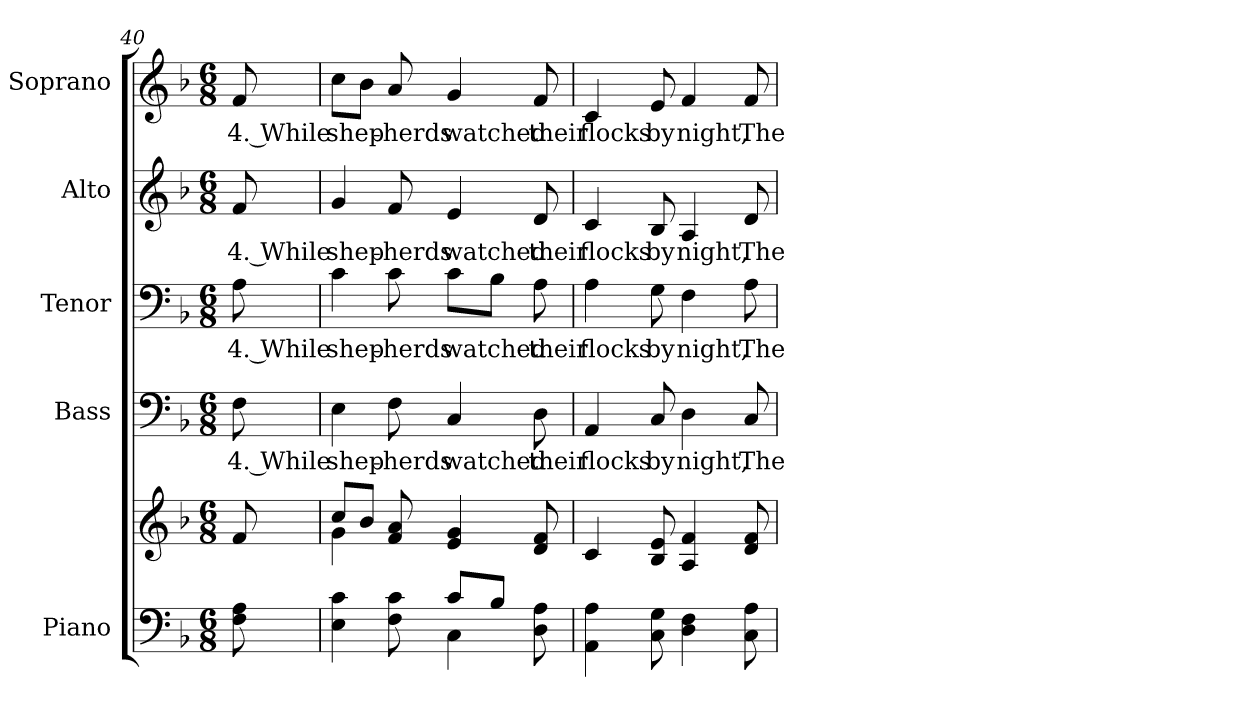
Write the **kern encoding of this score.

**kern	**kern	**kern	**text	**kern	**text	**kern	**text	**kern	**text
*part5	*part5	*part4	*part4	*part3	*part3	*part2	*part2	*part1	*part1
*staff6	*staff5	*staff4	*staff4	*staff3	*staff3	*staff2	*staff2	*staff1	*staff1
*I"Piano	*	*I"Bass	*	*I"Tenor	*	*I"Alto	*	*I"Soprano	*
*I'Pno.	*	*I'B.	*	*I'T.	*	*I'A.	*	*I'S.	*
*clefF4	*clefG2	*clefF4	*	*clefF4	*	*clefG2	*	*clefG2	*
*k[b-]	*k[b-]	*k[b-]	*	*k[b-]	*	*k[b-]	*	*k[b-]	*
*F:	*F:	*F:	*	*F:	*	*F:	*	*F:	*
*M6/8	*M6/8	*M6/8	*	*M6/8	*	*M6/8	*	*M6/8	*
=40	=40	=40	=40	=40	=40	=40	=40	=40	=40
!	!	!	!LO:LY:b:color=#000000	!	!	!	!	!	!
!	!	!	!	!	!LO:LY:b:color=#000000	!	!	!	!
!	!	!	!	!	!	!	!LO:LY:b:color=#000000	!	!
!	!	!	!	!	!	!	!	!	!LO:LY:b:color=#000000
8Fi\ 8Ai	8fi/	8Fi\	4. While	8Ai\	4. While	8fi/	4. While	8fi/	4. While
=41	=41	=41	=41	=41	=41	=41	=41	=41	=41
*^	*^	*	*	*	*	*	*	*	*
!	!	!	!	!	!LO:LY:b:color=#000000	!	!	!	!	!	!
!	!	!	!	!	!	!	!LO:LY:b:color=#000000	!	!	!	!
!	!	!	!	!	!	!	!	!	!LO:LY:b:color=#000000	!	!
!	!	!	!	!	!	!	!	!	!	!	!LO:LY:b:color=#000000
4Ei\ 4ci	4.ryy	8cci/L	4gi\	4Ei\	shep-	4ci\	shep-	4gi/	shep-	8cci\L	shep-
.	.	8b-i/J	.	.	.	.	.	.	.	8b-i\J	.
!	!	!	!	!	!LO:LY:b:color=#000000	!	!	!	!	!	!
!	!	!	!	!	!	!	!LO:LY:b:color=#000000	!	!	!	!
!	!	!	!	!	!	!	!	!	!LO:LY:b:color=#000000	!	!
!	!	!	!	!	!	!	!	!	!	!	!LO:LY:b:color=#000000
8Fi\ 8ci	.	8fi/ 8ai	8ryy	8Fi\	-herds	8ci\	-herds	8fi/	-herds	8ai/	-herds
!	!	!	!	!	!LO:LY:b:color=#000000	!	!	!	!	!	!
!	!	!	!	!	!	!	!LO:LY:b:color=#000000	!	!	!	!
!	!	!	!	!	!	!	!	!	!LO:LY:b:color=#000000	!	!
!	!	!	!	!	!	!	!	!	!	!	!LO:LY:b:color=#000000
8ci/L	4Ci\	4ei/ 4gi	4.ryy	4Ci/	watched	8ci\L	watched	4ei/	watched	4gi/	watched
8B-i/J	.	.	.	.	.	8B-i\J	.	.	.	.	.
!	!	!	!	!	!LO:LY:b:color=#000000	!	!	!	!	!	!
!	!	!	!	!	!	!	!LO:LY:b:color=#000000	!	!	!	!
!	!	!	!	!	!	!	!	!	!LO:LY:b:color=#000000	!	!
!	!	!	!	!	!	!	!	!	!	!	!LO:LY:b:color=#000000
8Di\ 8Ai	8ryy	8di/ 8fi	.	8Di\	their	8Ai\	their	8di/	their	8fi/	their
*v	*v	*	*	*	*	*	*	*	*	*	*
*	*v	*v	*	*	*	*	*	*	*	*
!!LO:PB:g=z
=42	=42	=42	=42	=42	=42	=42	=42	=42	=42
*^	*	*	*	*	*	*	*	*	*
!	!	!	!	!LO:LY:b:color=#000000	!	!	!	!	!	!
*v	*v	*	*	*	*	*	*	*	*	*
*^	*	*	*	*	*	*	*	*	*
!	!	!	!	!	!	!LO:LY:b:color=#000000	!	!	!	!
*v	*v	*	*	*	*	*	*	*	*	*
*^	*	*	*	*	*	*	*	*	*
!	!	!	!	!	!	!	!	!LO:LY:b:color=#000000	!	!
*v	*v	*	*	*	*	*	*	*	*	*
*^	*	*	*	*	*	*	*	*	*
!	!	!	!	!	!	!	!	!	!	!LO:LY:b:color=#000000
*v	*v	*	*	*	*	*	*	*	*	*
4AAi\ 4Ai	4ci/	4AAi/	flocks	4Ai\	flocks	4ci/	flocks	4ci/	flocks
!	!	!	!LO:LY:b:color=#000000	!	!	!	!	!	!
!	!	!	!	!	!LO:LY:b:color=#000000	!	!	!	!
!	!	!	!	!	!	!	!LO:LY:b:color=#000000	!	!
!	!	!	!	!	!	!	!	!	!LO:LY:b:color=#000000
8Ci\ 8Gi	8B-i/ 8ei	8Ci/	by	8Gi\	by	8B-i/	by	8ei/	by
!	!	!	!LO:LY:b:color=#000000	!	!	!	!	!	!
!	!	!	!	!	!LO:LY:b:color=#000000	!	!	!	!
!	!	!	!	!	!	!	!LO:LY:b:color=#000000	!	!
!	!	!	!	!	!	!	!	!	!LO:LY:b:color=#000000
4Di\ 4Fi	4Ai/ 4fi	4Di\	night,	4Fi\	night,	4Ai/	night,	4fi/	night,
!	!	!	!LO:LY:b:color=#000000	!	!	!	!	!	!
!	!	!	!	!	!LO:LY:b:color=#000000	!	!	!	!
!	!	!	!	!	!	!	!LO:LY:b:color=#000000	!	!
!	!	!	!	!	!	!	!	!	!LO:LY:b:color=#000000
8Ci\ 8Ai	8di/ 8fi	8Ci/	The	8Ai\	The	8di/	The	8fi/	The
=	=	=	=	=	=	=	=	=	=
*-	*-	*-	*-	*-	*-	*-	*-	*-	*-
